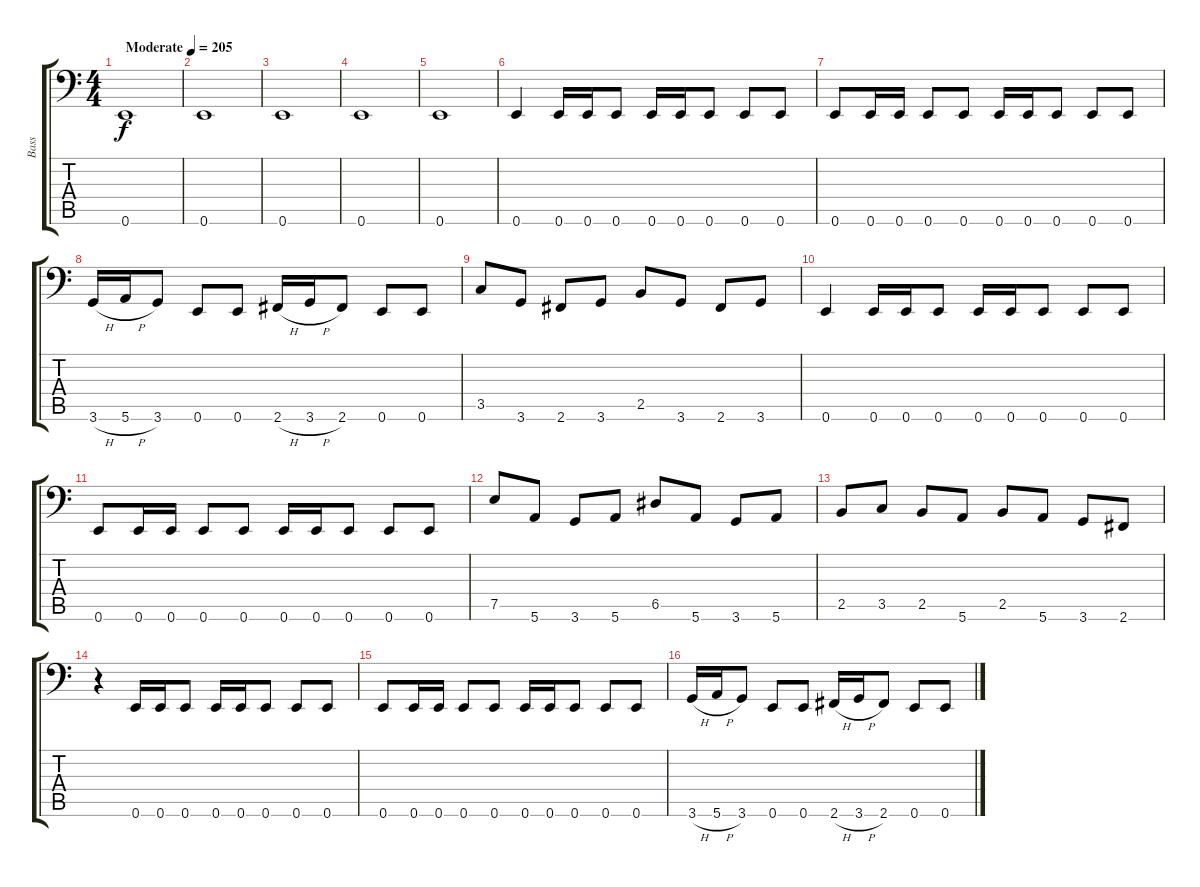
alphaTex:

\track ("Bass" "Bass") {instrument electricbassfinger}
\staff {score tabs}
\tuning (E3 B2 G2 D2 A1 E1) {hide}
\ts (4 4)
\tempo (205 "Moderate")
\clef f4
\ks c
0.6.1{dy f instrument electricbassfinger} |
0.6.1 |
0.6.1 |
0.6.1 |
0.6.1 |
0.6.4 0.6.16 0.6.16 0.6.8 0.6.16 0.6.16 0.6.8 0.6.8 0.6.8 |
0.6.8 0.6.16 0.6.16 0.6.8 0.6.8 0.6.16 0.6.16 0.6.8 0.6.8 0.6.8 |
3.6{h}.16 5.6{h}.16 3.6.8 0.6.8 0.6.8 2.6{h}.16 3.6{h}.16 2.6.8 0.6.8 0.6.8 |
3.5.8 3.6.8 2.6.8 3.6.8 2.5.8 3.6.8 2.6.8 3.6.8 |
0.6.4 0.6.16 0.6.16 0.6.8 0.6.16 0.6.16 0.6.8 0.6.8 0.6.8 |
0.6.8 0.6.16 0.6.16 0.6.8 0.6.8 0.6.16 0.6.16 0.6.8 0.6.8 0.6.8 |
7.5.8 5.6.8 3.6.8 5.6.8 6.5.8 5.6.8 3.6.8 5.6.8 |
2.5.8 3.5.8 2.5.8 5.6.8 2.5.8 5.6.8 3.6.8 2.6.8 |
r.4 0.6.16 0.6.16 0.6.8 0.6.16 0.6.16 0.6.8 0.6.8 0.6.8 |
0.6.8 0.6.16 0.6.16 0.6.8 0.6.8 0.6.16 0.6.16 0.6.8 0.6.8 0.6.8 |
3.6{h}.16 5.6{h}.16 3.6.8 0.6.8 0.6.8 2.6{h}.16 3.6{h}.16 2.6.8 0.6.8 0.6.8
